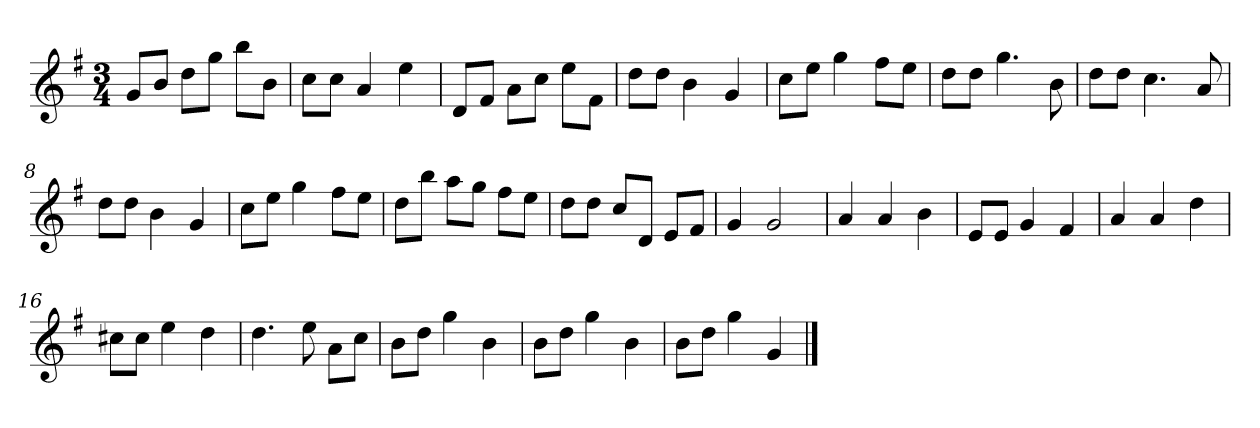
**kern
*part1
*staff1
*clefG2
*k[f#]
*G:
*M3/4
=
8g/L
8b/J
8dd\L
8gg\J
8bb\L
8b\J
=2
8cc\L
8cc\J
4a
4ee
=3
8d/L
8f#/J
8a\L
8cc\J
8ee\L
8f#\J
=4
8dd\L
8dd\J
4b
4g
=5y
8cc\L
8ee\J
4gg
8ff#\L
8ee\J
=6
8dd\L
8dd\J
4.gg
8b
=7
8dd\L
8dd\J
4.cc
8a
=8
8dd\L
8dd\J
4b
4g
=9y
8cc\L
8ee\J
4gg
8ff#\L
8ee\J
=10
8dd\L
8bb\J
8aa\L
8gg\J
8ff#\L
8ee\J
=11
8dd\L
8dd\J
8cc/L
8d/J
8e/L
8f#/J
=12
4g
2g
=13y
4a
4a
4b
=14
8e/L
8e/J
4g
4f#
=15
4a
4a
4dd
=16
8cc#X\L
8cc#\J
4ee
4dd
=17y
4.dd
8ee
8a\L
8cc\J
=18
8b\L
8dd\J
4gg
4b
=19
8b\L
8dd\J
4gg
4b
=20
8b\L
8dd\J
4gg
4g
==
*-
